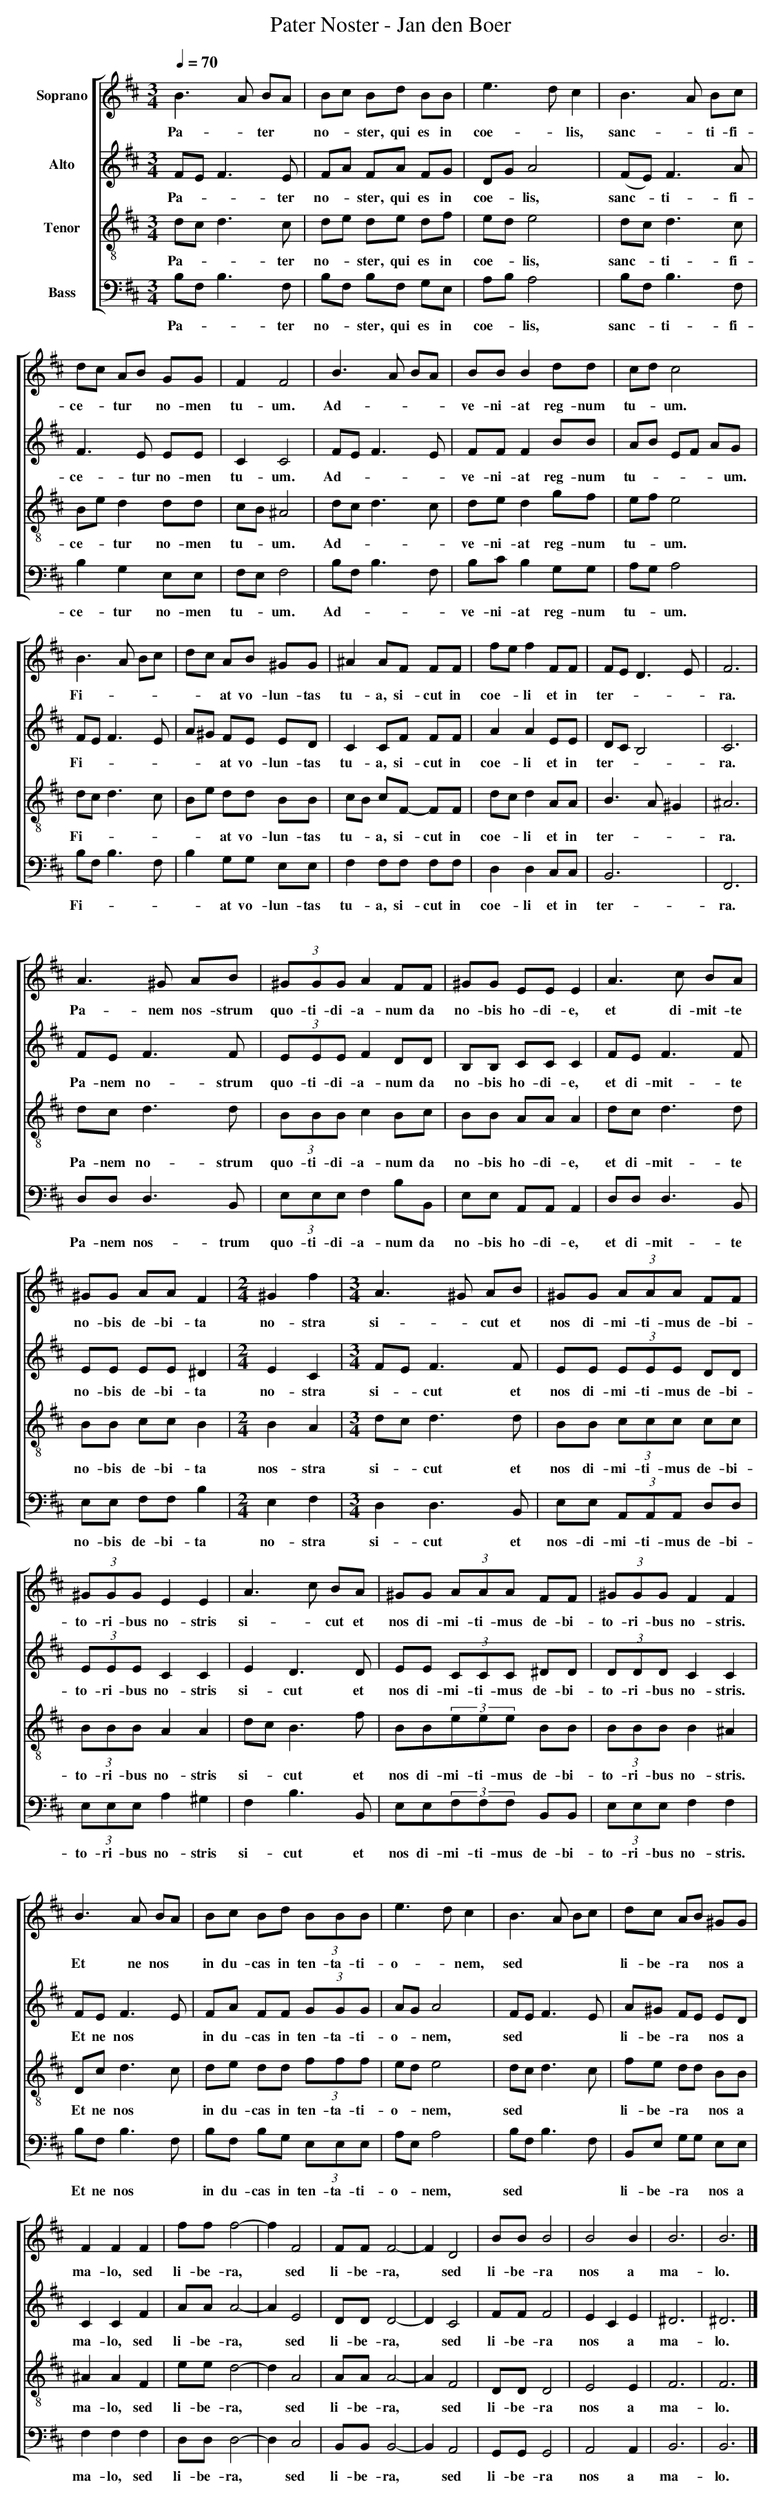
X:1
T:Pater Noster - Jan den Boer
%%score [ 1 2 3 4 ]
L:1/8
Q:1/4=70
M:3/4
K:D
V:1 treble nm="Soprano"
V:2 treble nm="Alto"
V:3 treble-8 nm="Tenor"
V:4 bass nm="Bass"
V:1
"" B3 A B""A | %1
w: Pa- * ter *|
 Bc Bd BB | e3 d c2 | B3 A Bc |$ dc AB GG | F2 F4 | B3 A BA | BB B2 dd | cd c4 |$ %9
w: no- * ster, qui es in|coe- * lis,|sanc- * ti- fi-|ce- * tur * no- men|tu- um.|Ad- * * *|ve- ni- at reg- num|tu- * um.|
 B3 A Bc | dc AB ^GG | ^A2 AF FF | fe f2 FF | FE D3 E | F6 |$ A3 ^G AB | (3^GGG A2 FF | ^GG EE E2 | %18
w: Fi- * * *|* * at vo- lun- tas|tu- a, si- cut in|coe- * li et in|ter- * * *|ra.|Pa- nem nos- strum|quo- ti- di- a- num da|no- bis ho- di- e,|
 A3 c BA |$ ^GG AA F2 |[M:2/4]^G2 f2 |[M:3/4] A3 ^G AB | ^GG (3AAA FF |$ %23
w: et di- mit- te|no- bis de- bi- ta|no- stra|si- * cut et|nos di- mi- ti- mus de- bi-|
(3^GGG E2 E2 | A3 c BA | ^GG (3AAA FF | (3^GGG F2 F2 |$ B3 A BA | Bc Bd (3BBB | e3 d c2 | B3 A Bc | %31
w: to- ri- bus no- stris|si- * cut et|nos di- mi- ti- mus de- bi-|to- ri- bus no- stris.|Et ne nos *|in du- cas in ten- ta- ti-|o- * nem,|sed * * *|
 dc AB ^GG |$ F2 F2 F2 | ff f4- | f2 F4 | FF F4- | F2 D4 | BB B4 | B4 B2 | B6 | B6 |] %41
w: li- be- ra * nos a|ma- lo, sed|li- be- ra,|* sed|li- be- ra,|* sed|li- be- ra|nos a|ma-|lo.|
V:2
 FE F3 E | FA FA FG | DG A4 | (FE) F3 A |$ F3 E EE | C2 C4 | FE F3 E | FF F2 BB | AB EF AG |$ %9
w: Pa- * * ter|no- * ster, qui es in|coe- * lis,|sanc- * ti- fi-|ce- tur no- men|tu- um.|Ad- * * *|ve- ni- at reg- num|tu- * * * * um.|
 FE F3 E | A^G FE ED | C2 CF FF | A2 A2 EE | DC B,4 | C6 |$ FE F3 F | (3EEE F2 DD | B,B, CC C2 | %18
w: Fi- * * *|* * at vo- lun- tas|tu- a, si- cut in|coe- li et in|ter- * *|ra.|Pa- nem no- strum|quo- ti- di- a- num da|no- bis ho- di- e,|
 FE F3 F |$ EE EE ^D2 |[M:2/4]E2 C2 |[M:3/4]FE F3 F | EE (3EEE DD |$(3EEE C2 C2 | %24
w: et di- mit- te|no- bis de- bi- ta|no- stra|si- * cut et|nos di- mi- ti- mus de- bi-|to- ri- bus no- stris|
 E2 D3 D | EE (3CCC ^DD | (3DDD C2 C2 |$ FE F3 E | FA FF (3GGG | AG A4 | FE F3 E | A^G FE ED |$ %32
w: si- cut et|nos di- mi- ti- mus de- bi-|to- ri- bus no- stris.|Et ne nos *|in du- cas in ten- ta- ti-|o- * nem,|sed * * *|li- be- ra * nos a|
 C2 C2 F2 | AA A4- | A2 E4 | DD D4- | D2 C4 | FF F4 | E2 C2 E2 | ^D6 | ^D6 |] %41
w: ma- lo, sed|li- be- ra,|* sed|li- be- ra,|* sed|li- be- ra|nos * a|ma-|lo.|
V:3
 dc d3 c | de de df | ed e4 | dc d3 c |$Be d2 dd | cB ^A4 | dc d3 c | de d2 gf | %8
w: Pa- * * ter|no- * ster, qui es in|coe- * lis,|sanc- * ti- fi-|ce- * tur no- men|tu- * um.|Ad- * * *|ve- ni- at reg- num|
 ef e4 |$dc d3 c | Be dd BB | cB cF- FF | dc d2 AA | B3 A ^G2 | ^A6 |$ %15
w: tu- * um.|Fi- * * *|* * at vo- lun- tas|tu- * a, si- cut in|coe- * li et in|ter- * *|ra.|
 dc d3 d | (3BBB c2 Bc | BB AA A2 | dc d3 d |$BB cc B2 | %20
w: Pa- nem no- strum|quo- ti- di- a- num da|no- bis ho- di- e,|et di- mit- te|no- bis de- bi- ta|
[M:2/4] B2 A2 |[M:3/4]dc d3 d | BB (3ccc cc |$(3BBB A2 A2 | dc B3 f | %25
w: nos- stra|si- * cut et|nos di- mi- ti- mus de- bi-|to- ri- bus no- stris|si- * cut et|
 BB(3eee BB | (3BBB B2 ^A2 |$Dc d3 c | de dd (3fff | ed e4 | dc d3 c | fe dd BB |$ %32
w: nos di- mi- ti- mus de- bi-|to- ri- bus no- stris.|Et ne nos *|in du- cas in ten- ta- ti-|o- * nem,|sed * * *|li- be- ra * nos a|
^A2 A2 F2 | ee d4- | d2 A4 | AA A4- | A2 F4 | DD D4 | E4 E2 | F6 | F6 |] %41
w: ma- lo, sed|li- be- ra,|* sed|li- be- ra,|* sed|li- be- ra|nos a|ma-|lo.|
V:4
 B,F, B,3 F, | B,F, B,F, G,E, | A,B, A,4 | B,F, B,3 F, |$ B,2 G,2 E,E, | F,E, F,4 | B,F, B,3 F, | %7
w: Pa- * * ter|no- * ster, qui es in|coe- * lis,|sanc- * ti- fi-|ce- tur no- men|tu- * um.|Ad- * * *|
 B,C B,2 G,G, | A,G, A,4 |$ B,F, B,3 F, | B,2 G,G, E,E, | F,2 F,F, F,F, | D,2 D,2 C,C, | B,,6 | %14
w: ve- ni- at reg- num|tu- * um.|Fi- * * *|* at vo- lun- tas|tu- a, si- cut in|coe- li et in|ter-|
 F,,6 |$ D,D, D,3 B,, | (3E,E,E, F,2 B,B,, | E,E, A,,A,, A,,2 | D,D, D,3 B,, |$ E,E, F,F, B,2 | %20
w: ra.|Pa- nem nos- trum|quo- ti- di- a- num da|no- bis ho- di- e,|et di- mit- te|no- bis de- bi- ta|
[M:2/4] E,2 F,2 |[M:3/4]D,2 D,3 B,, | E,E, (3A,,A,,A,, D,D, |$(3E,E,E, A,2 ^G,2 | %24
w: no- stra|si- cut et|nos- di- mi- ti- mus de- bi-|to- ri- bus no- stris|
 F,2 B,3 B,, | E,E,(3F,F,F, B,,B,, | (3E,E,E, F,2 F,2 |$ B,F, B,3 F, | B,F, B,G, (3E,E,E, | %29
w: si- cut et|nos di- mi- ti- mus de- bi-|to- ri- bus no- stris.|Et ne nos *|in du- cas in ten- ta- ti-|
 A,E, A,4 | B,F, B,3 F, | B,,E, G,G, E,E, |$ F,2 F,2 F,2 | D,D, D,4- | D,2 C,4 | B,,B,, B,,4- | %36
w: o- * nem,|sed * * *|li- be- ra * nos a|ma- lo, sed|li- be- ra,|* sed|li- be- ra,|
 B,,2 A,,4 | G,,G,, G,,4 | A,,4 A,,2 | B,,6 | B,,6 |] %41
w: * sed|li- be- ra|nos a|ma-|lo.|
